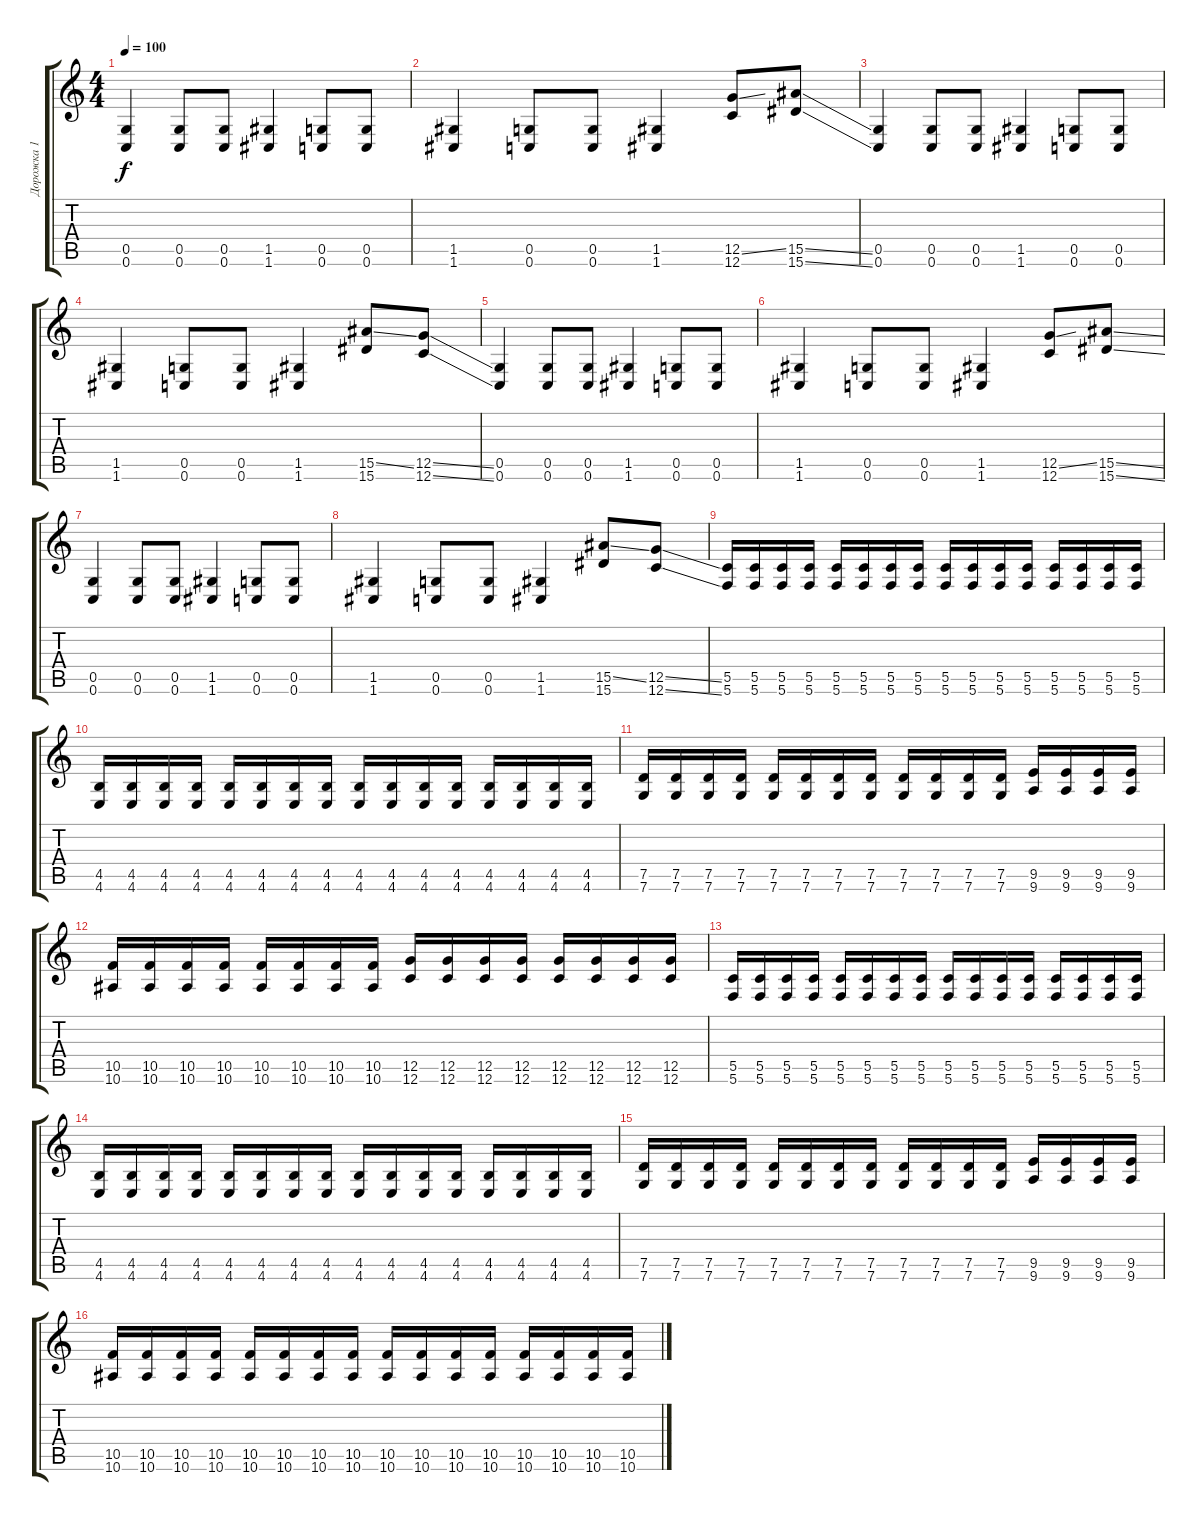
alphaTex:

\track ("Дорожка 1" "Дорожка 1") {instrument overdrivenguitar}
\staff {score tabs}
\tuning (D4 A3 F3 C3 G2 C2) {hide}
\ts (4 4)
\tempo 100
\clef g2
\ks c
(0.5 0.6).4{dy f} (0.5 0.6).8 (0.5 0.6).8 (1.5 1.6).4 (0.5 0.6).8 (0.5 0.6).8 |
(1.5 1.6).4 (0.5 0.6).8 (0.5 0.6).8 (1.5 1.6).4 (12.5{ss} 12.6).8 (15.5{ss} 15.6{ss}).8 |
(0.5 0.6).4 (0.5 0.6).8 (0.5 0.6).8 (1.5 1.6).4 (0.5 0.6).8 (0.5 0.6).8 |
(1.5 1.6).4 (0.5 0.6).8 (0.5 0.6).8 (1.5 1.6).4 (15.5{ss} 15.6).8 (12.5{ss} 12.6{ss}).8 |
(0.5 0.6).4 (0.5 0.6).8 (0.5 0.6).8 (1.5 1.6).4 (0.5 0.6).8 (0.5 0.6).8 |
(1.5 1.6).4 (0.5 0.6).8 (0.5 0.6).8 (1.5 1.6).4 (12.5{ss} 12.6).8 (15.5{ss} 15.6{ss}).8 |
(0.5 0.6).4 (0.5 0.6).8 (0.5 0.6).8 (1.5 1.6).4 (0.5 0.6).8 (0.5 0.6).8 |
(1.5 1.6).4 (0.5 0.6).8 (0.5 0.6).8 (1.5 1.6).4 (15.5{ss} 15.6).8 (12.5{ss} 12.6{ss}).8 |
(5.5 5.6).16 (5.5 5.6).16 (5.5 5.6).16 (5.5 5.6).16 (5.5 5.6).16 (5.5 5.6).16 (5.5 5.6).16 (5.5 5.6).16 (5.5 5.6).16 (5.5 5.6).16 (5.5 5.6).16 (5.5 5.6).16 (5.5 5.6).16 (5.5 5.6).16 (5.5 5.6).16 (5.5 5.6).16 |
(4.5 4.6).16 (4.5 4.6).16 (4.5 4.6).16 (4.5 4.6).16 (4.5 4.6).16 (4.5 4.6).16 (4.5 4.6).16 (4.5 4.6).16 (4.5 4.6).16 (4.5 4.6).16 (4.5 4.6).16 (4.5 4.6).16 (4.5 4.6).16 (4.5 4.6).16 (4.5 4.6).16 (4.5 4.6).16 |
(7.5 7.6).16 (7.5 7.6).16 (7.5 7.6).16 (7.5 7.6).16 (7.5 7.6).16 (7.5 7.6).16 (7.5 7.6).16 (7.5 7.6).16 (7.5 7.6).16 (7.5 7.6).16 (7.5 7.6).16 (7.5 7.6).16 (9.5 9.6).16 (9.5 9.6).16 (9.5 9.6).16 (9.5 9.6).16 |
(10.5 10.6).16 (10.5 10.6).16 (10.5 10.6).16 (10.5 10.6).16 (10.5 10.6).16 (10.5 10.6).16 (10.5 10.6).16 (10.5 10.6).16 (12.5 12.6).16 (12.5 12.6).16 (12.5 12.6).16 (12.5 12.6).16 (12.5 12.6).16 (12.5 12.6).16 (12.5 12.6).16 (12.5 12.6).16 |
(5.5 5.6).16 (5.5 5.6).16 (5.5 5.6).16 (5.5 5.6).16 (5.5 5.6).16 (5.5 5.6).16 (5.5 5.6).16 (5.5 5.6).16 (5.5 5.6).16 (5.5 5.6).16 (5.5 5.6).16 (5.5 5.6).16 (5.5 5.6).16 (5.5 5.6).16 (5.5 5.6).16 (5.5 5.6).16 |
(4.5 4.6).16 (4.5 4.6).16 (4.5 4.6).16 (4.5 4.6).16 (4.5 4.6).16 (4.5 4.6).16 (4.5 4.6).16 (4.5 4.6).16 (4.5 4.6).16 (4.5 4.6).16 (4.5 4.6).16 (4.5 4.6).16 (4.5 4.6).16 (4.5 4.6).16 (4.5 4.6).16 (4.5 4.6).16 |
(7.5 7.6).16 (7.5 7.6).16 (7.5 7.6).16 (7.5 7.6).16 (7.5 7.6).16 (7.5 7.6).16 (7.5 7.6).16 (7.5 7.6).16 (7.5 7.6).16 (7.5 7.6).16 (7.5 7.6).16 (7.5 7.6).16 (9.5 9.6).16 (9.5 9.6).16 (9.5 9.6).16 (9.5 9.6).16 |
(10.5 10.6).16 (10.5 10.6).16 (10.5 10.6).16 (10.5 10.6).16 (10.5 10.6).16 (10.5 10.6).16 (10.5 10.6).16 (10.5 10.6).16 (10.5 10.6).16 (10.5 10.6).16 (10.5 10.6).16 (10.5 10.6).16 (10.5 10.6).16 (10.5 10.6).16 (10.5 10.6).16 (10.5 10.6).16
